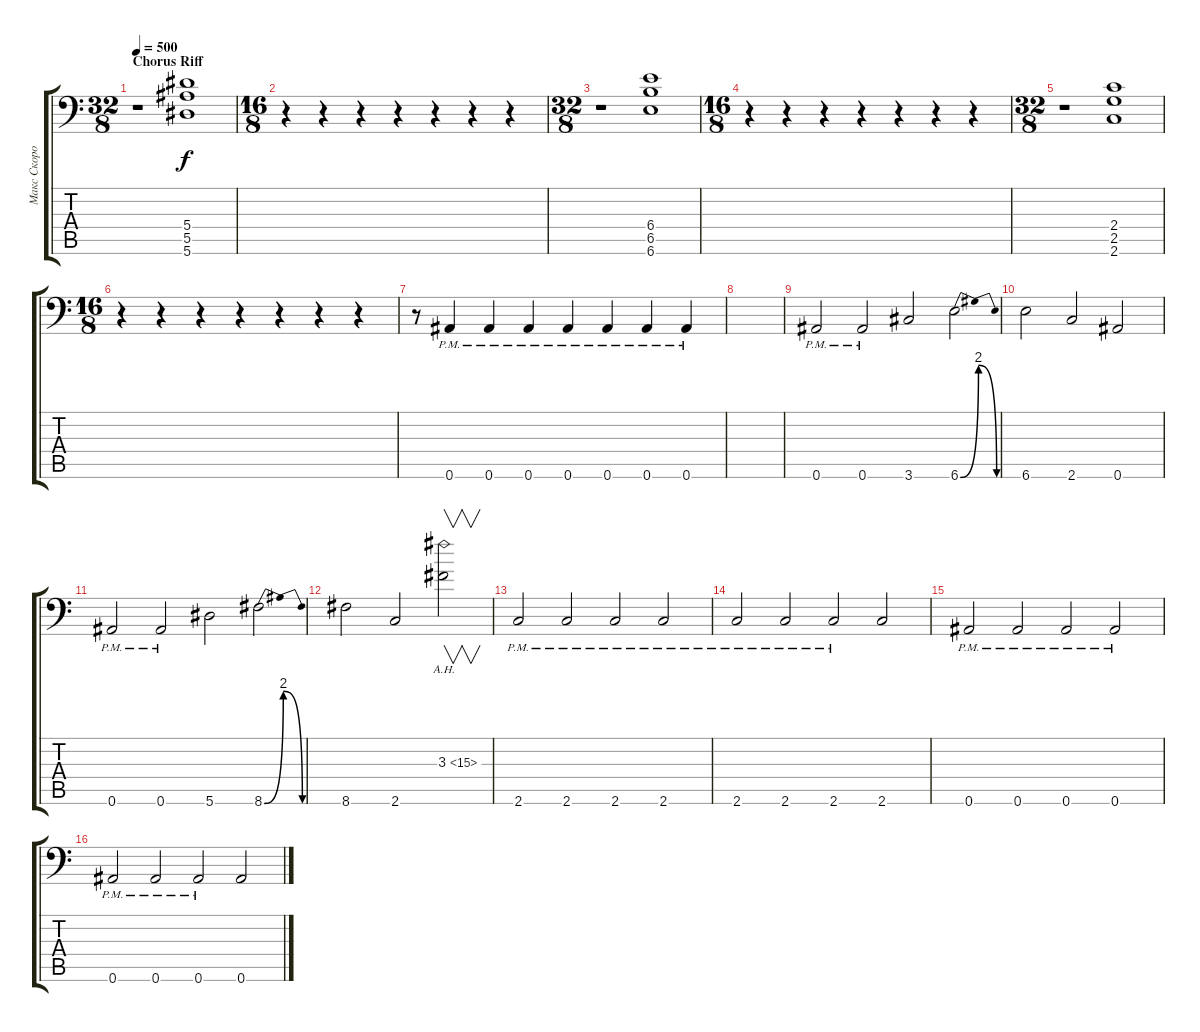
\track ("Макс Скоробогатов-Вторая Гитара" "Макс Скоро") {instrument distortionguitar}
\staff {score tabs}
\tuning (C4 G3 Eb3 Bb2 F2 Bb1) {hide}
\ts (32 8)
\section ("" "Chorus Riff")
\tempo 500
\clef f4
\ks c
r.1{dy f} (5.4 5.5 5.6).1 |
\ts (16 8)
r.4 r.4 r.4 r.4 r.4 r.4 r.4 |
\ts (32 8)
r.1 (6.4 6.5 6.6).1 |
\ts (16 8)
r.4 r.4 r.4 r.4 r.4 r.4 r.4 |
\ts (32 8)
r.1 (2.4 2.5 2.6).1 |
\ts (16 8)
r.4 r.4 r.4 r.4 r.4 r.4 r.4 |
r.8 0.6{pm}.4 0.6{pm}.4 0.6{pm}.4 0.6{pm}.4 0.6{pm}.4 0.6{pm}.4 0.6{pm}.4 |
|
0.6{pm}.2 0.6{pm}.2 3.6.2 6.6{be (bendrelease 0 0 15 8 15 8 60 0)}.2 |
6.6.2 2.6.2 0.6.2 |
0.6{pm}.2 0.6{pm}.2 5.6.2 8.6{be (bendrelease 0 0 15 8 15 8 60 0)}.2 |
8.6.2 2.6.2 3.3{ah 12}.2{v} |
2.6{pm}.2 2.6{pm}.2 2.6{pm}.2 2.6{pm}.2 |
2.6{pm}.2 2.6{pm}.2 2.6{pm}.2 2.6.2 |
0.6{pm}.2 0.6{pm}.2 0.6{pm}.2 0.6{pm}.2 |
0.6{pm}.2 0.6{pm}.2 0.6{pm}.2 0.6.2
